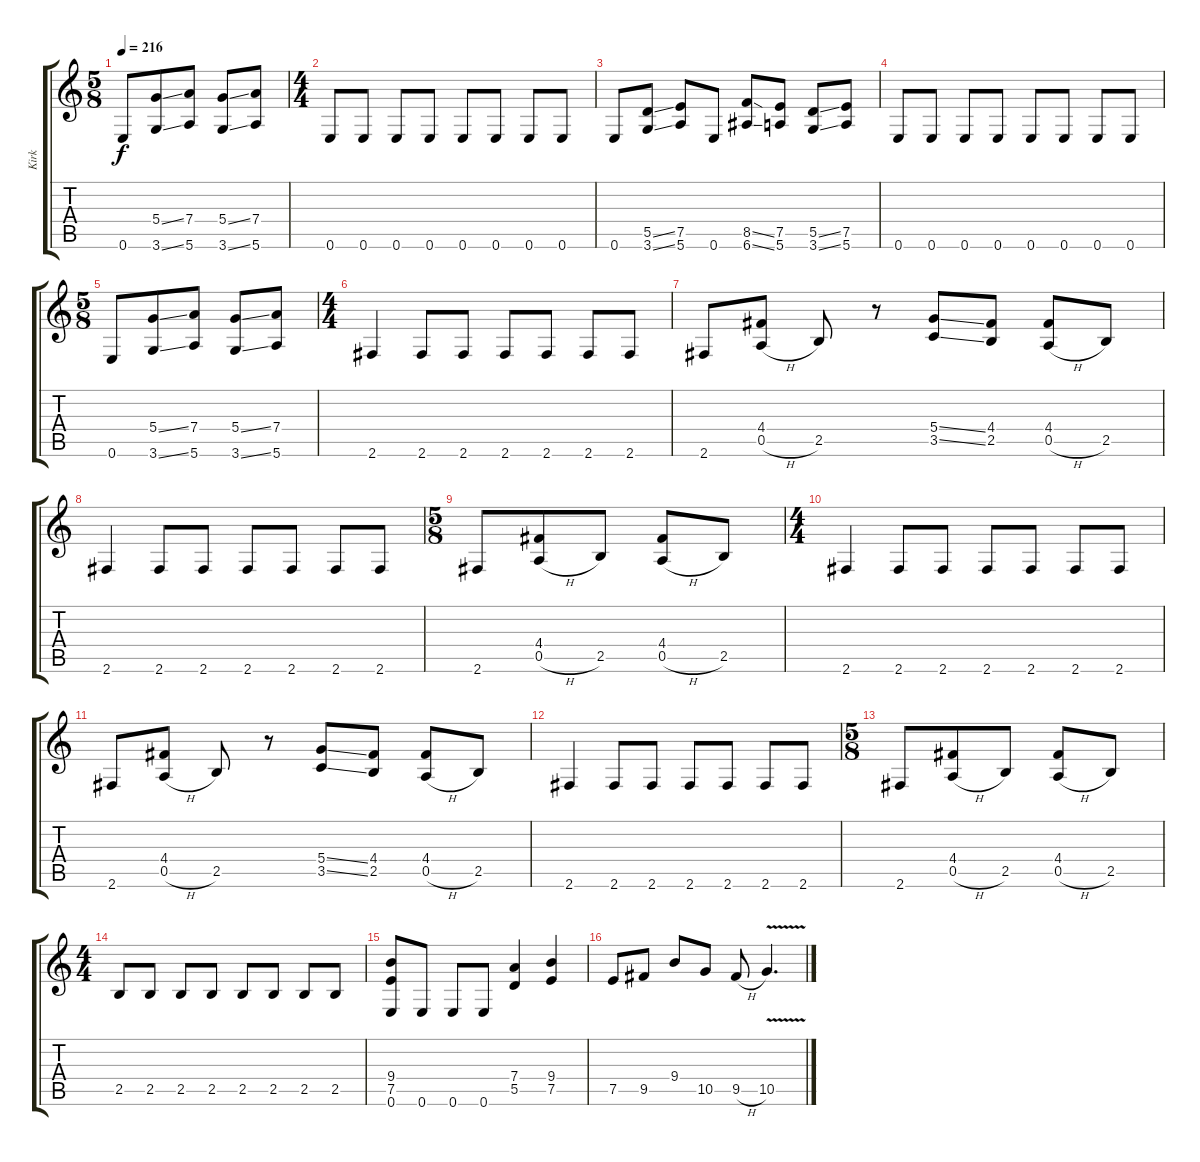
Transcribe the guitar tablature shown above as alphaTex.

\track ("Kirk" "Kirk") {instrument distortionguitar}
\staff {score tabs}
\tuning (E4 B3 G3 D3 A2 E2) {hide}
\ts (5 8)
\tempo 216
\clef g2
\ks c
0.6.8{dy f} (5.4{ss} 3.6{ss}).8 (7.4 5.6).8 (5.4{ss} 3.6{ss}).8 (7.4 5.6).8 |
\ts (4 4)
0.6.8 0.6.8 0.6.8 0.6.8 0.6.8 0.6.8 0.6.8 0.6.8 |
0.6.8 (5.5{ss} 3.6{ss}).8 (7.5 5.6).8 0.6.8 (8.5{ss} 6.6{ss}).8 (7.5 5.6).8 (5.5{ss} 3.6{ss}).8 (7.5 5.6).8 |
0.6.8 0.6.8 0.6.8 0.6.8 0.6.8 0.6.8 0.6.8 0.6.8 |
\ts (5 8)
0.6.8 (5.4{ss} 3.6{ss}).8 (7.4 5.6).8 (5.4{ss} 3.6{ss}).8 (7.4 5.6).8 |
\ts (4 4)
2.6.4 2.6.8 2.6.8 2.6.8 2.6.8 2.6.8 2.6.8 |
2.6.8 (4.4 0.5{h}).8 2.5.8 r.8 (5.4{ss} 3.5{ss}).8 (4.4 2.5).8 (4.4 0.5{h}).8 2.5.8 |
2.6.4 2.6.8 2.6.8 2.6.8 2.6.8 2.6.8 2.6.8 |
\ts (5 8)
2.6.8 (4.4 0.5{h}).8 2.5.8 (4.4 0.5{h}).8 2.5.8 |
\ts (4 4)
2.6.4 2.6.8 2.6.8 2.6.8 2.6.8 2.6.8 2.6.8 |
2.6.8 (4.4 0.5{h}).8 2.5.8 r.8 (5.4{ss} 3.5{ss}).8 (4.4 2.5).8 (4.4 0.5{h}).8 2.5.8 |
2.6.4 2.6.8 2.6.8 2.6.8 2.6.8 2.6.8 2.6.8 |
\ts (5 8)
2.6.8 (4.4 0.5{h}).8 2.5.8 (4.4 0.5{h}).8 2.5.8 |
\ts (4 4)
2.5.8 2.5.8 2.5.8 2.5.8 2.5.8 2.5.8 2.5.8 2.5.8 |
(9.4 7.5 0.6).8 0.6.8 0.6.8 0.6.8 (7.4 5.5).4 (9.4 7.5).4 |
7.5.8 9.5.8 9.4.8 10.5.8 9.5{h}.8 10.5{v}.4{d}
